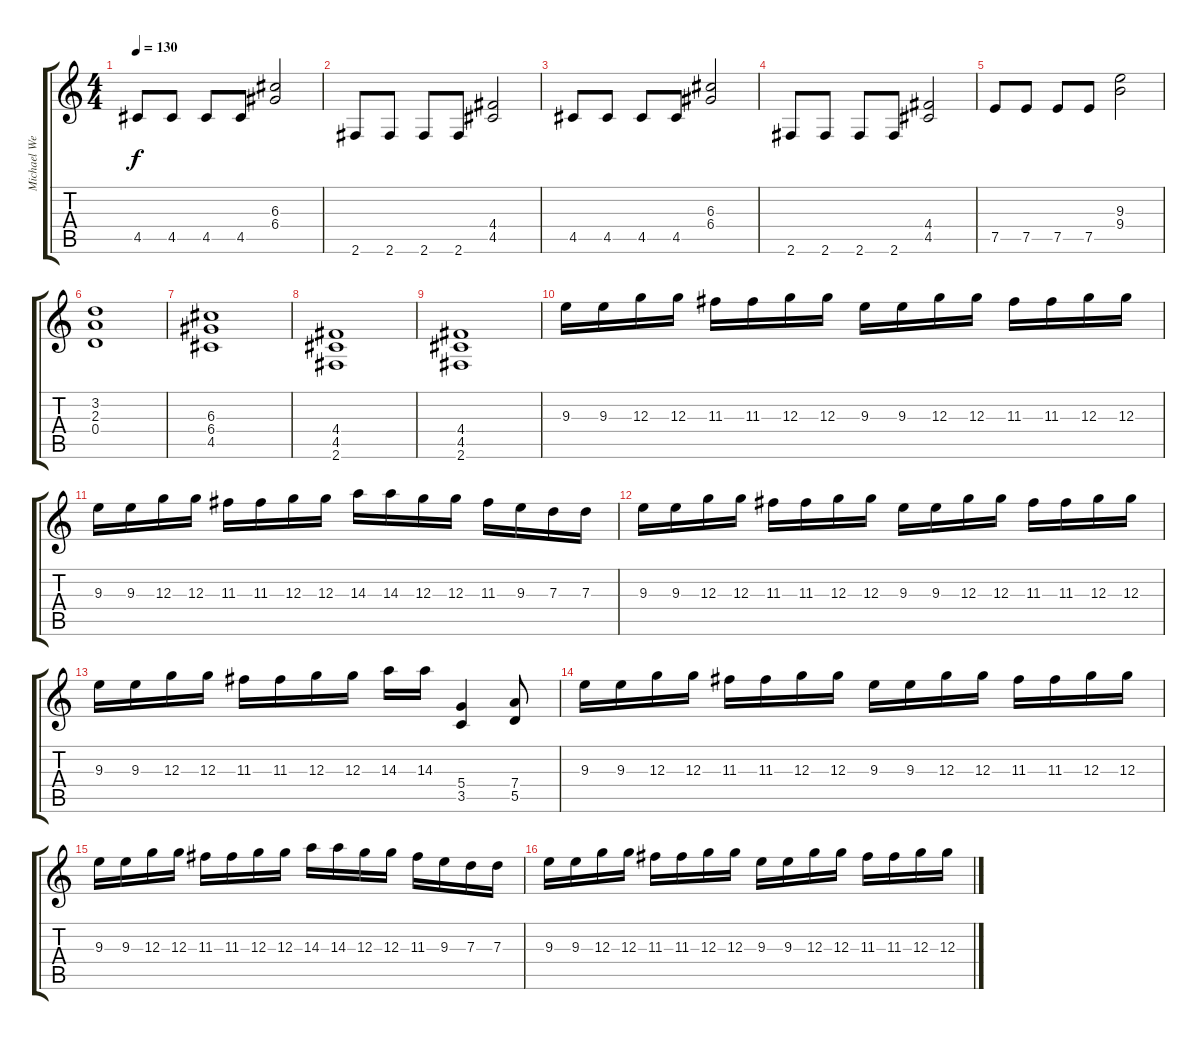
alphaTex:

\track ("Michael Weikath" "Michael We") {instrument distortionguitar}
\staff {score tabs}
\tuning (E4 B3 G3 D3 A2 E2) {hide}
\ts (4 4)
\tempo 130
\clef g2
\ks c
4.5.8{dy f} 4.5.8 4.5.8 4.5.8 (6.3 6.4).2 |
2.6.8 2.6.8 2.6.8 2.6.8 (4.4 4.5).2 |
4.5.8 4.5.8 4.5.8 4.5.8 (6.3 6.4).2 |
2.6.8 2.6.8 2.6.8 2.6.8 (4.4 4.5).2 |
7.5.8 7.5.8 7.5.8 7.5.8 (9.3 9.4).2 |
(3.2 2.3 0.4).1 |
(6.3 6.4 4.5).1 |
(4.4 4.5 2.6).1 |
(4.4 4.5 2.6).1 |
9.3.16{instrument electricguitarmuted} 9.3.16 12.3.16 12.3.16 11.3.16 11.3.16 12.3.16 12.3.16 9.3.16 9.3.16 12.3.16 12.3.16 11.3.16 11.3.16 12.3.16 12.3.16 |
9.3.16 9.3.16 12.3.16 12.3.16 11.3.16 11.3.16 12.3.16 12.3.16 14.3.16 14.3.16 12.3.16 12.3.16 11.3.16 9.3.16 7.3.16 7.3.16 |
9.3.16{instrument electricguitarmuted} 9.3.16 12.3.16 12.3.16 11.3.16 11.3.16 12.3.16 12.3.16 9.3.16 9.3.16 12.3.16 12.3.16 11.3.16 11.3.16 12.3.16 12.3.16 |
9.3.16 9.3.16 12.3.16 12.3.16 11.3.16 11.3.16 12.3.16 12.3.16 14.3.16 14.3.16 (5.4 3.5).4 (7.4 5.5).8 |
9.3.16{instrument electricguitarmuted} 9.3.16 12.3.16 12.3.16 11.3.16 11.3.16 12.3.16 12.3.16 9.3.16 9.3.16 12.3.16 12.3.16 11.3.16 11.3.16 12.3.16 12.3.16 |
9.3.16 9.3.16 12.3.16 12.3.16 11.3.16 11.3.16 12.3.16 12.3.16 14.3.16 14.3.16 12.3.16 12.3.16 11.3.16 9.3.16 7.3.16 7.3.16 |
9.3.16{instrument electricguitarmuted} 9.3.16 12.3.16 12.3.16 11.3.16 11.3.16 12.3.16 12.3.16 9.3.16 9.3.16 12.3.16 12.3.16 11.3.16 11.3.16 12.3.16 12.3.16
